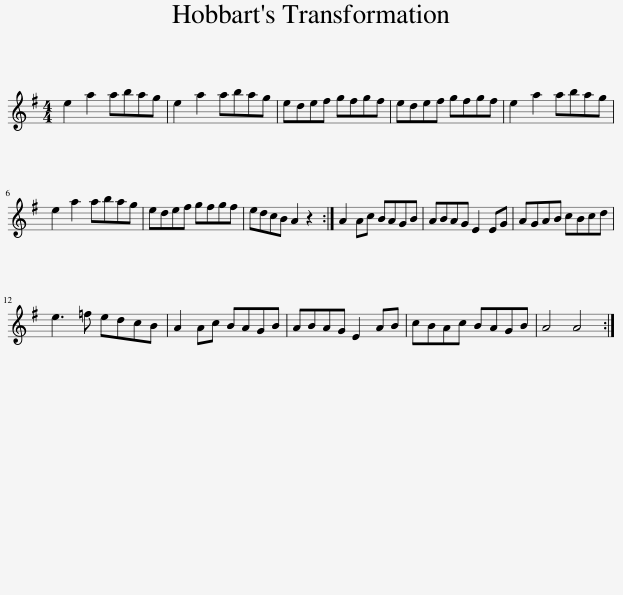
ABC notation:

X:1
L:1/8
M:4/4
I:linebreak $
K:G
V:1 treble
V:1
 e2 a2 abag | e2 a2 abag | edef gfgf | edef gfgf | e2 a2 abag |$ %5
 e2 a2 abag | edef gfgf | edcB A2 z2 :| A2 Ac BAGB | ABAG E2 EG | %10
 AGAB cBcd |$ e3 =f edcB | A2 Ac BAGB | ABAG E2 AB | cBAc BAGB | %15
 A4 A4 :| %16
